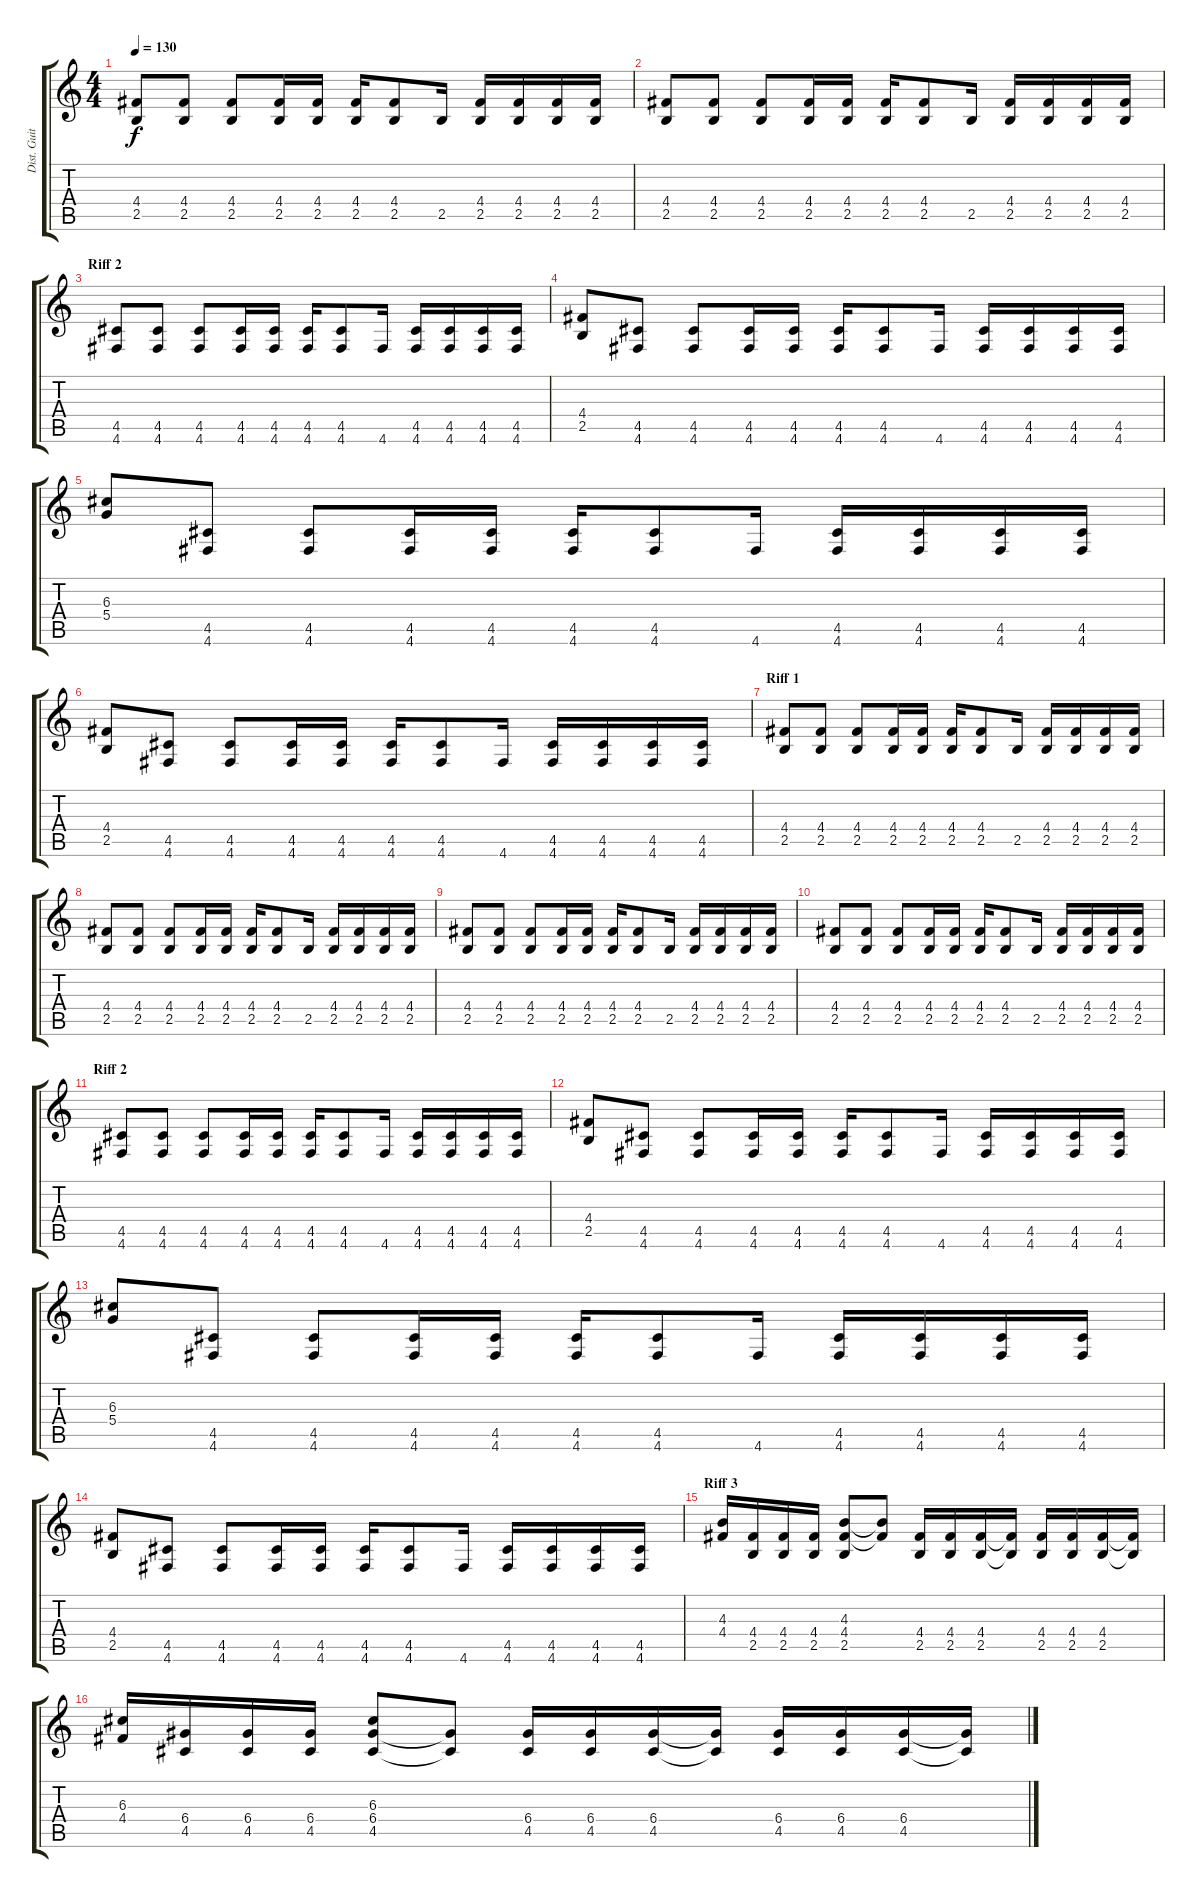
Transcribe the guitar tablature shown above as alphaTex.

\track ("Dist. Guitar" "Dist. Guit") {instrument distortionguitar}
\staff {score tabs}
\tuning (E4 B3 G3 D3 A2 D2) {hide}
\ts (4 4)
\tempo 130
\clef g2
\ks c
(4.4 2.5).8{dy f} (4.4 2.5).8 (4.4 2.5).8 (4.4 2.5).16 (4.4 2.5).16 (4.4 2.5).16 (4.4 2.5).8 2.5.16 (4.4 2.5).16 (4.4 2.5).16 (4.4 2.5).16 (4.4 2.5).16 |
(4.4 2.5).8 (4.4 2.5).8 (4.4 2.5).8 (4.4 2.5).16 (4.4 2.5).16 (4.4 2.5).16 (4.4 2.5).8 2.5.16 (4.4 2.5).16 (4.4 2.5).16 (4.4 2.5).16 (4.4 2.5).16 |
\section ("" "Riff 2")
(4.5 4.6).8 (4.5 4.6).8 (4.5 4.6).8 (4.5 4.6).16 (4.5 4.6).16 (4.5 4.6).16 (4.5 4.6).8 4.6.16 (4.5 4.6).16 (4.5 4.6).16 (4.5 4.6).16 (4.5 4.6).16 |
(4.4 2.5).8 (4.5 4.6).8 (4.5 4.6).8 (4.5 4.6).16 (4.5 4.6).16 (4.5 4.6).16 (4.5 4.6).8 4.6.16 (4.5 4.6).16 (4.5 4.6).16 (4.5 4.6).16 (4.5 4.6).16 |
(6.3 5.4).8 (4.5 4.6).8 (4.5 4.6).8 (4.5 4.6).16 (4.5 4.6).16 (4.5 4.6).16 (4.5 4.6).8 4.6.16 (4.5 4.6).16 (4.5 4.6).16 (4.5 4.6).16 (4.5 4.6).16 |
(4.4 2.5).8 (4.5 4.6).8 (4.5 4.6).8 (4.5 4.6).16 (4.5 4.6).16 (4.5 4.6).16 (4.5 4.6).8 4.6.16 (4.5 4.6).16 (4.5 4.6).16 (4.5 4.6).16 (4.5 4.6).16 |
\section ("" "Riff 1")
(4.4 2.5).8 (4.4 2.5).8 (4.4 2.5).8 (4.4 2.5).16 (4.4 2.5).16 (4.4 2.5).16 (4.4 2.5).8 2.5.16 (4.4 2.5).16 (4.4 2.5).16 (4.4 2.5).16 (4.4 2.5).16 |
(4.4 2.5).8 (4.4 2.5).8 (4.4 2.5).8 (4.4 2.5).16 (4.4 2.5).16 (4.4 2.5).16 (4.4 2.5).8 2.5.16 (4.4 2.5).16 (4.4 2.5).16 (4.4 2.5).16 (4.4 2.5).16 |
(4.4 2.5).8 (4.4 2.5).8 (4.4 2.5).8 (4.4 2.5).16 (4.4 2.5).16 (4.4 2.5).16 (4.4 2.5).8 2.5.16 (4.4 2.5).16 (4.4 2.5).16 (4.4 2.5).16 (4.4 2.5).16 |
(4.4 2.5).8 (4.4 2.5).8 (4.4 2.5).8 (4.4 2.5).16 (4.4 2.5).16 (4.4 2.5).16 (4.4 2.5).8 2.5.16 (4.4 2.5).16 (4.4 2.5).16 (4.4 2.5).16 (4.4 2.5).16 |
\section ("" "Riff 2")
(4.5 4.6).8 (4.5 4.6).8 (4.5 4.6).8 (4.5 4.6).16 (4.5 4.6).16 (4.5 4.6).16 (4.5 4.6).8 4.6.16 (4.5 4.6).16 (4.5 4.6).16 (4.5 4.6).16 (4.5 4.6).16 |
(4.4 2.5).8 (4.5 4.6).8 (4.5 4.6).8 (4.5 4.6).16 (4.5 4.6).16 (4.5 4.6).16 (4.5 4.6).8 4.6.16 (4.5 4.6).16 (4.5 4.6).16 (4.5 4.6).16 (4.5 4.6).16 |
(6.3 5.4).8 (4.5 4.6).8 (4.5 4.6).8 (4.5 4.6).16 (4.5 4.6).16 (4.5 4.6).16 (4.5 4.6).8 4.6.16 (4.5 4.6).16 (4.5 4.6).16 (4.5 4.6).16 (4.5 4.6).16 |
(4.4 2.5).8 (4.5 4.6).8 (4.5 4.6).8 (4.5 4.6).16 (4.5 4.6).16 (4.5 4.6).16 (4.5 4.6).8 4.6.16 (4.5 4.6).16 (4.5 4.6).16 (4.5 4.6).16 (4.5 4.6).16 |
\section ("" "Riff 3")
(4.3 4.4).16 (4.4 2.5).16 (4.4 2.5).16 (4.4 2.5).16 (4.3 4.4 2.5).8 (4.3{t} 4.4{t}).8 (4.4 2.5).16 (4.4 2.5).16 (4.4 2.5).16 (4.4{t} 2.5{t}).16 (4.4 2.5).16 (4.4 2.5).16 (4.4 2.5).16 (4.4{t} 2.5{t}).16 |
(6.3 4.4).16 (6.4 4.5).16 (6.4 4.5).16 (6.4 4.5).16 (6.3 6.4 4.5).8 (6.4{t} 4.5{t}).8 (6.4 4.5).16 (6.4 4.5).16 (6.4 4.5).16 (6.4{t} 4.5{t}).16 (6.4 4.5).16 (6.4 4.5).16 (6.4 4.5).16 (6.4{t} 4.5{t}).16
